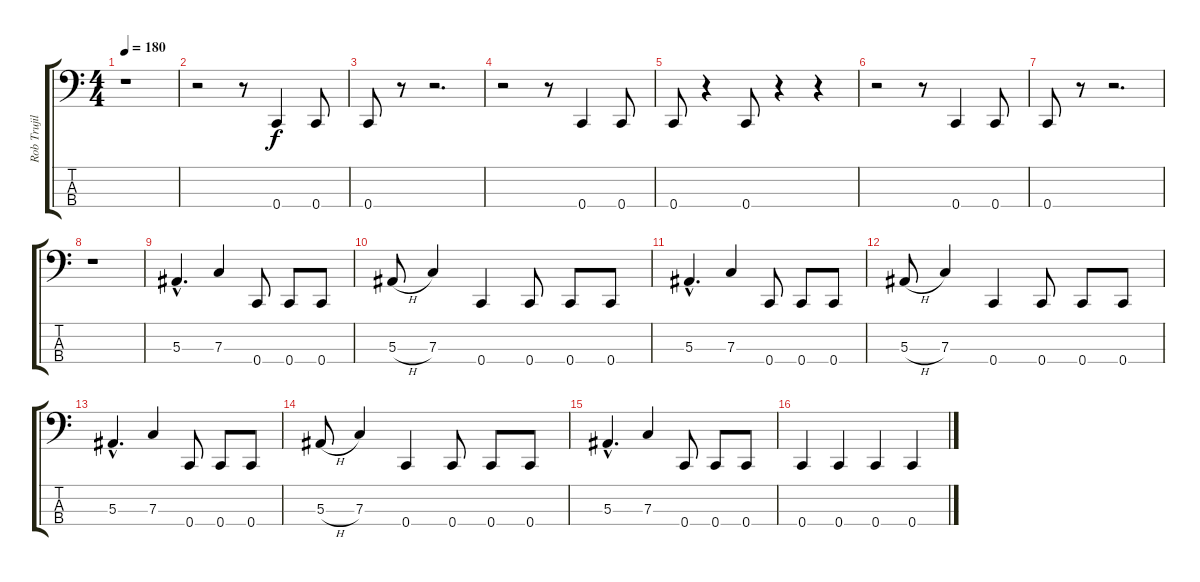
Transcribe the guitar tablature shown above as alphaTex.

\track ("Rob Trujillo" "Rob Trujil") {instrument electricbassfinger}
\staff {score tabs}
\tuning (Eb2 Bb1 F1 C1) {hide}
\ts (4 4)
\tempo 180
\clef f4
\ks c
r.1{dy f} |
r.2 r.8 0.4.4 0.4.8 |
0.4.8 r.8 r.2{d} |
r.2 r.8 0.4.4 0.4.8 |
0.4.8 r.4 0.4.8 r.4 r.4 |
r.2 r.8 0.4.4 0.4.8 |
0.4.8 r.8 r.2{d} |
r.1 |
5.3{hac}.4{d} 7.3.4 0.4.8 0.4.8 0.4.8 |
5.3{h}.8 7.3.4 0.4.4 0.4.8 0.4.8 0.4.8 |
5.3{hac}.4{d} 7.3.4 0.4.8 0.4.8 0.4.8 |
5.3{h}.8 7.3.4 0.4.4 0.4.8 0.4.8 0.4.8 |
5.3{hac}.4{d} 7.3.4 0.4.8 0.4.8 0.4.8 |
5.3{h}.8 7.3.4 0.4.4 0.4.8 0.4.8 0.4.8 |
5.3{hac}.4{d} 7.3.4 0.4.8 0.4.8 0.4.8 |
0.4.4 0.4.4 0.4.4 0.4.4
